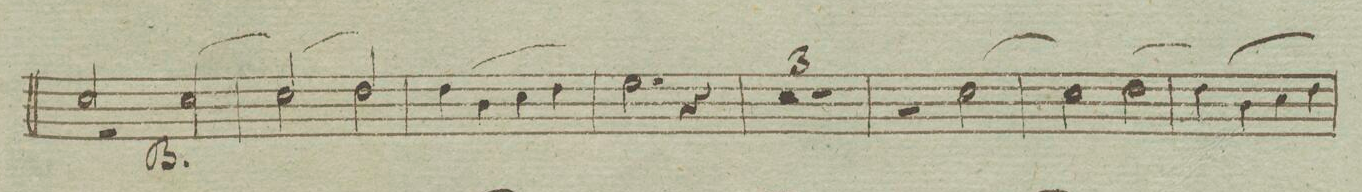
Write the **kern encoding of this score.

**kern	**dynam
*I"Basso	*
*clefF4	*
*k[]	*
*met(c|)	*
*M2/2	*
*^	*
2E/	2r	.
[2E/	2E\	.
=82	=82	=82
2E/]	(>2E\	.
2F/	2F\)	.
*v	*v	*
=83	=83
(4F\	.
4D\	.
4E\	.
4F\)	.
=84	=84
2.G\	.
4r	.
=85	=85
0r	.
=86	=86
=87	=87
1r	.
=88	=88
2r	.
[2E\	.
=89	=89
2E\]	.
[2F\	.
=90	=90
4F\]	.
(4D\	.
4E\	.
4F\)	.
=91	=91
*-	*-
